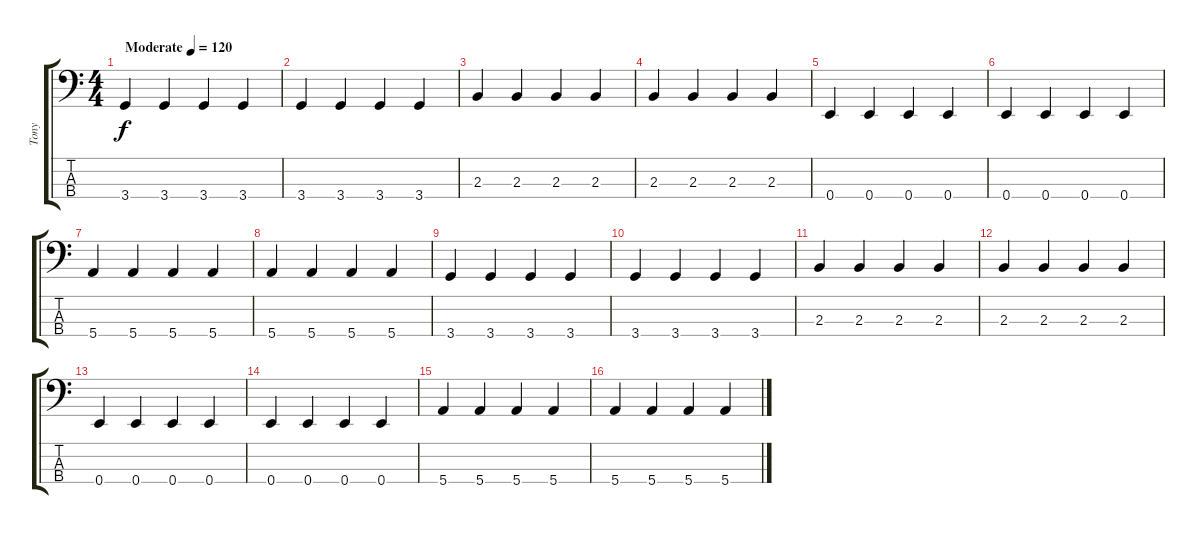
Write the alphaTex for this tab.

\track ("Tony" "Tony") {instrument electricbasspick}
\staff {score tabs}
\tuning (G2 D2 A1 E1) {hide}
\ts (4 4)
\tempo (120 "Moderate")
\clef f4
\ks c
3.4.4{dy f instrument electricbasspick} 3.4.4 3.4.4 3.4.4 |
3.4.4 3.4.4 3.4.4 3.4.4 |
2.3.4 2.3.4 2.3.4 2.3.4 |
2.3.4 2.3.4 2.3.4 2.3.4 |
0.4.4 0.4.4 0.4.4 0.4.4 |
0.4.4 0.4.4 0.4.4 0.4.4 |
5.4.4 5.4.4 5.4.4 5.4.4 |
5.4.4 5.4.4 5.4.4 5.4.4 |
3.4.4 3.4.4 3.4.4 3.4.4 |
3.4.4 3.4.4 3.4.4 3.4.4 |
2.3.4 2.3.4 2.3.4 2.3.4 |
2.3.4 2.3.4 2.3.4 2.3.4 |
0.4.4 0.4.4 0.4.4 0.4.4 |
0.4.4 0.4.4 0.4.4 0.4.4 |
5.4.4 5.4.4 5.4.4 5.4.4 |
5.4.4 5.4.4 5.4.4 5.4.4
